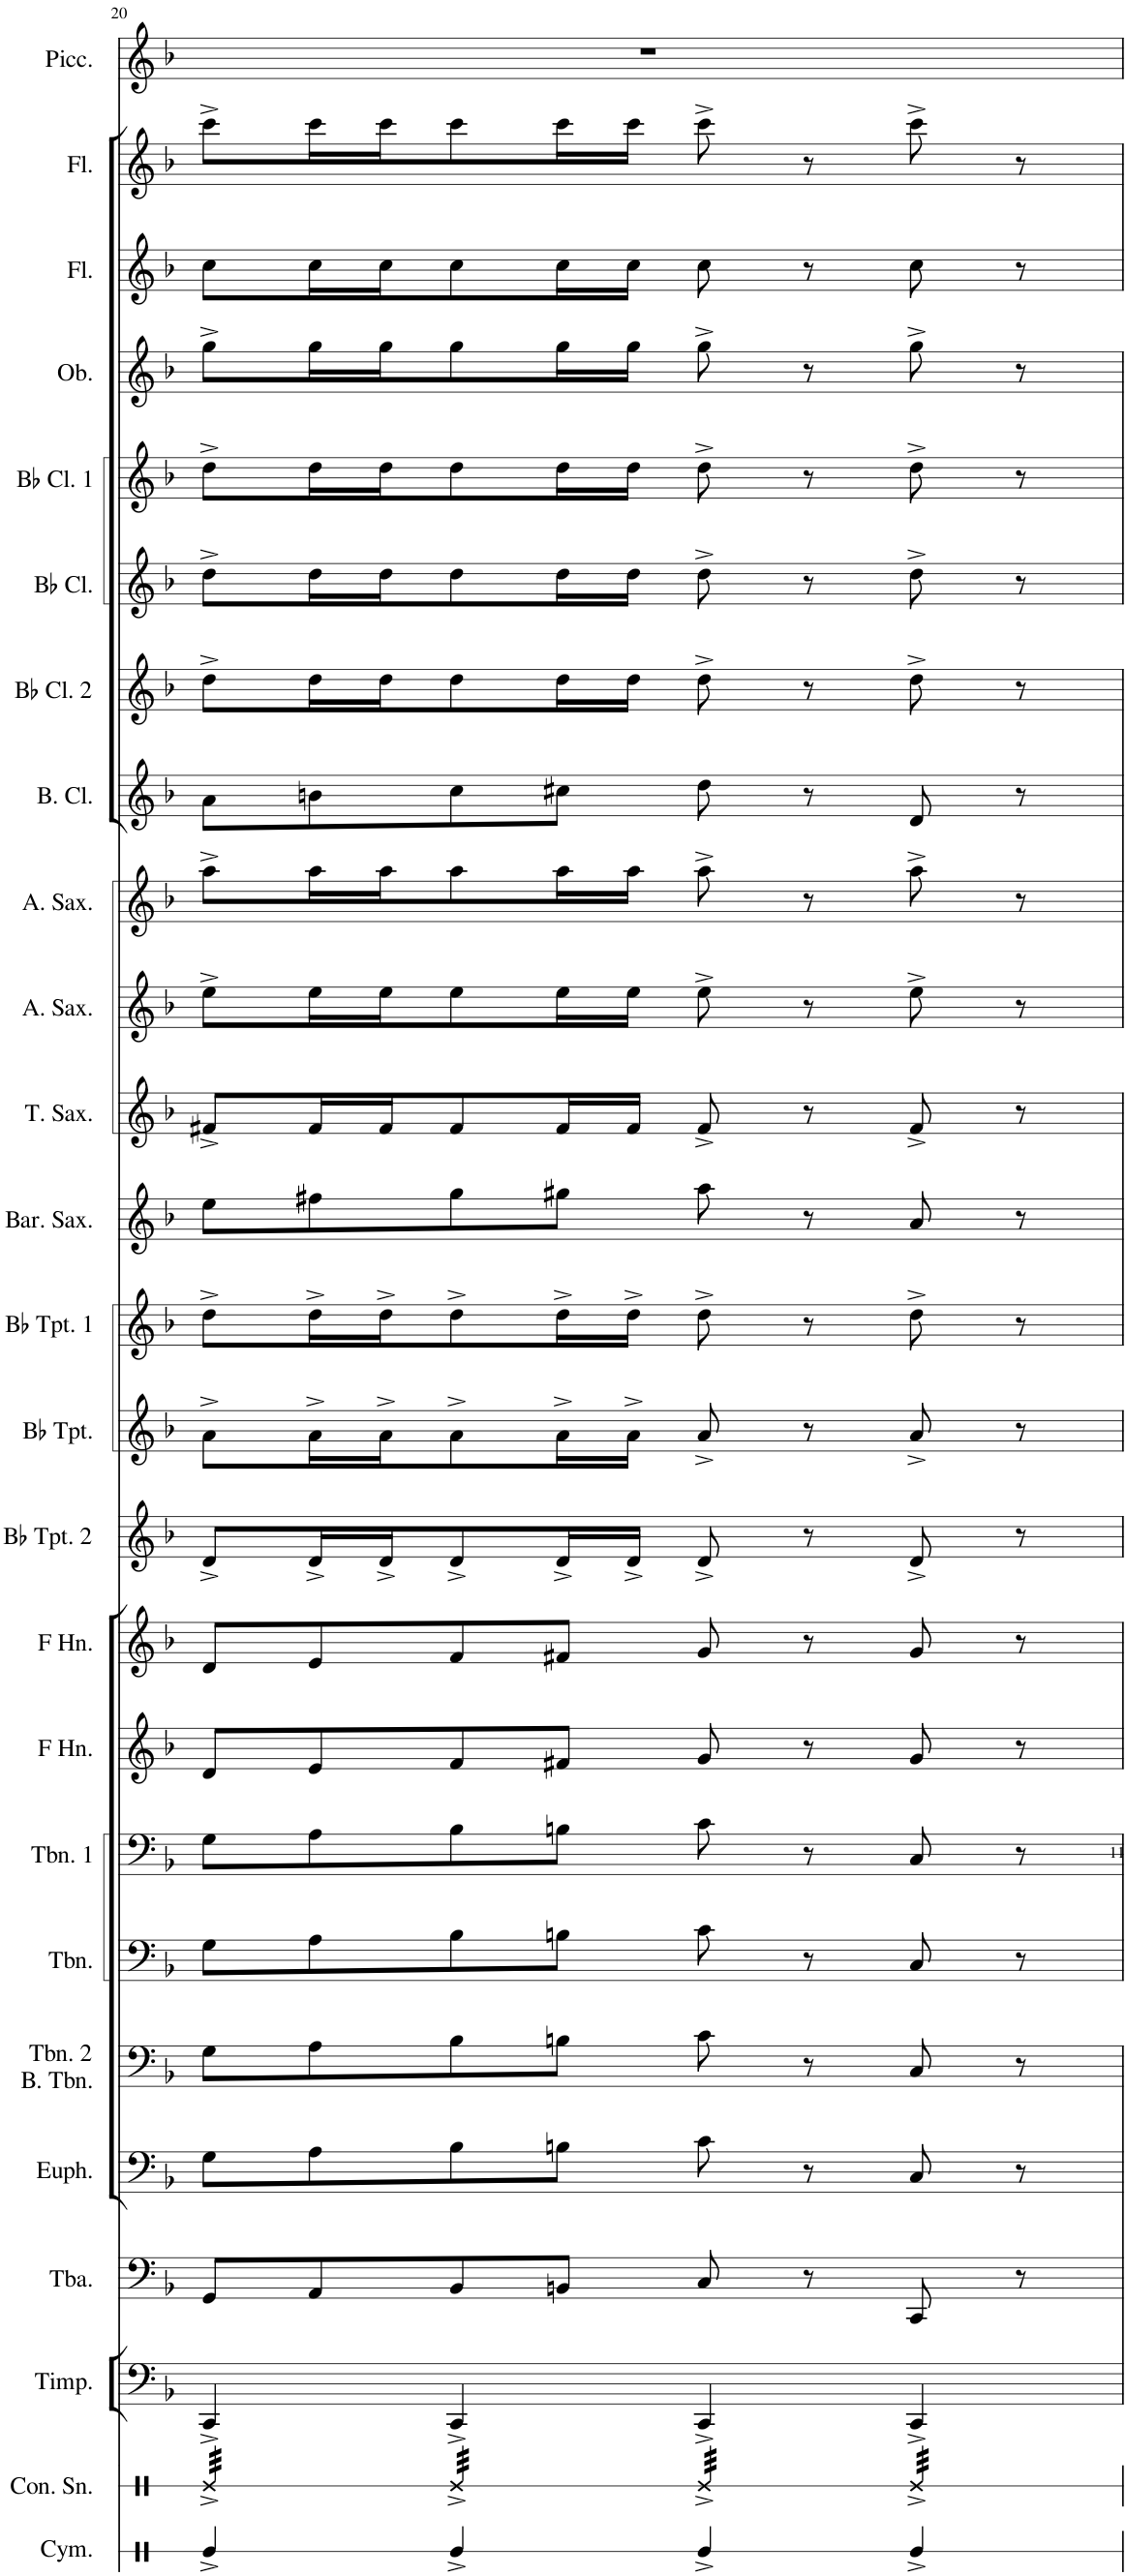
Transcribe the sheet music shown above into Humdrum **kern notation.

**kern	**kern	**kern	**kern	**kern	**kern	**kern	**kern	**kern	**kern	**kern	**kern	**kern	**kern	**kern	**kern	**kern	**kern	**kern	**kern	**kern	**kern	**kern	**kern	**kern
*part25	*part24	*part23	*part22	*part21	*part20	*part19	*part18	*part17	*part16	*part15	*part14	*part13	*part12	*part11	*part10	*part9	*part8	*part7	*part6	*part5	*part4	*part3	*part2	*part1
*staff25	*staff24	*staff23	*staff22	*staff21	*staff20	*staff19	*staff18	*staff17	*staff16	*staff15	*staff14	*staff13	*staff12	*staff11	*staff10	*staff9	*staff8	*staff7	*staff6	*staff5	*staff4	*staff3	*staff2	*staff1
*I"Cymbal	*I"Concert Snare Drum	*I"Timpani	*I"Tuba	*I"Euphonium	*I"Trombone 3	*I"Trombone	*I"Trombone 1 &amp; 2	*I"Horn in F	*I"Horn in F 1 &amp; 2	*I"Bb Trumpet 3	*I"Bb Trumpet	*I"Bb Trumpet 1 &amp; 2	*I"Baritone Saxophone	*I"Tenor Saxophone	*I"Alto Saxophone	*I"Alto Saxophone 1 &amp; 2	*I"Bass Clarinet	*I"Bb Clarinet 3	*I"Bb Clarinet	*I"Bb Clarinet 1 &amp; 2	*I"Oboe 1 &amp; 2	*I"Flute	*I"Flutes 1 &amp; 2	*I"Piccolo
*I'Cym.	*I'Con. Sn.	*I'Timp.	*I'Tba.	*I'Euph.	*	*I'Tbn.	*I'Tbn. 1	*	*	*I'Bb Tpt. 2	*I'Bb Tpt.	*I'Bb Tpt. 1	*I'Bar. Sax.	*I'T. Sax.	*I'A. Sax.	*I'A. Sax.	*I'B. Cl.	*I'Bb Cl. 2	*I'Bb Cl.	*I'Bb Cl. 1	*I'Ob.	*I'Fl.	*I'Fl.	*I'Picc.
!!LO:PB:g=z
*clefX	*clefX	*clefF4	*clefF4	*clefF4	*clefF4	*clefF4	*clefF4	*clefG2	*clefG2	*clefG2	*clefG2	*clefG2	*clefG2	*clefG2	*clefG2	*clefG2	*clefG2	*clefG2	*clefG2	*clefG2	*clefG2	*clefG2	*clefG2	*clefG2
*	*	*	*	*	*	*	*	*Trd4c7	*Trd4c7	*Trd1c2	*Trd1c2	*Trd1c2	*Trd12c21	*Trd8c14	*Trd5c9	*Trd5c9	*Trd8c14	*Trd1c2	*Trd1c2	*Trd1c2	*	*	*	*Trd-7c-12
*k[]	*k[]	*k[b-]	*k[b-]	*k[b-]	*k[b-]	*k[b-]	*k[b-]	*k[b-]	*k[b-]	*k[b-]	*k[b-]	*k[b-]	*k[b-]	*k[b-]	*k[b-]	*k[b-]	*k[b-]	*k[b-]	*k[b-]	*k[b-]	*k[b-]	*k[b-]	*k[b-]	*k[b-]
*M2/2	*M2/2	*M2/2	*M2/2	*M2/2	*M2/2	*M2/2	*M2/2	*M2/2	*M2/2	*M2/2	*M2/2	*M2/2	*M2/2	*M2/2	*M2/2	*M2/2	*M2/2	*M2/2	*M2/2	*M2/2	*M2/2	*M2/2	*M2/2	*M2/2
*met(c|)	*met(c|)	*met(c|)	*met(c|)	*met(c|)	*met(c|)	*met(c|)	*met(c|)	*met(c|)	*met(c|)	*met(c|)	*met(c|)	*met(c|)	*met(c|)	*met(c|)	*met(c|)	*met(c|)	*met(c|)	*met(c|)	*met(c|)	*met(c|)	*met(c|)	*met(c|)	*met(c|)	*met(c|)
=20	=20	=20	=20	=20	=20	=20	=20	=20	=20	=20	=20	=20	=20	=20	=20	=20	=20	=20	=20	=20	=20	=20	=20	=20
*	*tremolo	*	*	*	*	*	*	*	*	*	*	*	*	*	*	*	*	*	*	*	*	*	*	*
4Re^/	32Re^/LLL	4CC^/	8GG/L	8G\L	8G\L	8G\L	8G\L	8d/L	8d/L	8d^/L	8a^\L	8dd^\L	8ee\L	8f#X^/L	8ee^\L	8aa^\L	8a\L	8dd^\L	8dd^\L	8dd^\L	8gg^\L	8cc\L	8ccc^\L	1r
.	32Re^/	.	.	.	.	.	.	.	.	.	.	.	.	.	.	.	.	.	.	.	.	.	.	.
.	32Re^/	.	.	.	.	.	.	.	.	.	.	.	.	.	.	.	.	.	.	.	.	.	.	.
.	32Re^/	.	.	.	.	.	.	.	.	.	.	.	.	.	.	.	.	.	.	.	.	.	.	.
.	32Re^/	.	8AA/	8A\	8A\	8A\	8A\	8e/	8e/	16d^/L	16a^\L	16dd^\L	8ff#X\	16f#/L	16ee\L	16aa\L	8bn\	16dd\L	16dd\L	16dd\L	16gg\L	16cc\L	16ccc\L	.
.	32Re^/	.	.	.	.	.	.	.	.	.	.	.	.	.	.	.	.	.	.	.	.	.	.	.
.	32Re^/	.	.	.	.	.	.	.	.	16d^/J	16a^\J	16dd^\J	.	16f#/J	16ee\J	16aa\J	.	16dd\J	16dd\J	16dd\J	16gg\J	16cc\J	16ccc\J	.
.	32Re^/JJJ	.	.	.	.	.	.	.	.	.	.	.	.	.	.	.	.	.	.	.	.	.	.	.
4Re^/	32Re^/LLL	4CC^/	8BB-/	8B-\	8B-\	8B-\	8B-\	8f/	8f/	8d^/	8a^\	8dd^\	8gg\	8f#/	8ee\	8aa\	8cc\	8dd\	8dd\	8dd\	8gg\	8cc\	8ccc\	.
.	32Re^/	.	.	.	.	.	.	.	.	.	.	.	.	.	.	.	.	.	.	.	.	.	.	.
.	32Re^/	.	.	.	.	.	.	.	.	.	.	.	.	.	.	.	.	.	.	.	.	.	.	.
.	32Re^/	.	.	.	.	.	.	.	.	.	.	.	.	.	.	.	.	.	.	.	.	.	.	.
.	32Re^/	.	8BBn/J	8Bn\J	8Bn\J	8Bn\J	8Bn\J	8f#X/J	8f#X/J	16d^/L	16a^\L	16dd^\L	8gg#X\J	16f#/L	16ee\L	16aa\L	8cc#X\J	16dd\L	16dd\L	16dd\L	16gg\L	16cc\L	16ccc\L	.
.	32Re^/	.	.	.	.	.	.	.	.	.	.	.	.	.	.	.	.	.	.	.	.	.	.	.
.	32Re^/	.	.	.	.	.	.	.	.	16d^/JJ	16a^\JJ	16dd^\JJ	.	16f#/JJ	16ee\JJ	16aa\JJ	.	16dd\JJ	16dd\JJ	16dd\JJ	16gg\JJ	16cc\JJ	16ccc\JJ	.
.	32Re^/JJJ	.	.	.	.	.	.	.	.	.	.	.	.	.	.	.	.	.	.	.	.	.	.	.
4Re^/	32Re^/LLL	4CC^/	8C/	8c\	8c\	8c\	8c\	8g/	8g/	8d^/	8a^/	8dd^\	8aa\	8f#^/	8ee^\	8aa^\	8dd\	8dd^\	8dd^\	8dd^\	8gg^\	8cc\	8ccc^\	.
.	32Re^/	.	.	.	.	.	.	.	.	.	.	.	.	.	.	.	.	.	.	.	.	.	.	.
.	32Re^/	.	.	.	.	.	.	.	.	.	.	.	.	.	.	.	.	.	.	.	.	.	.	.
.	32Re^/	.	.	.	.	.	.	.	.	.	.	.	.	.	.	.	.	.	.	.	.	.	.	.
.	32Re^/	.	8r	8r	8r	8r	8r	8r	8r	8r	8r	8r	8r	8r	8r	8r	8r	8r	8r	8r	8r	8r	8r	.
.	32Re^/	.	.	.	.	.	.	.	.	.	.	.	.	.	.	.	.	.	.	.	.	.	.	.
.	32Re^/	.	.	.	.	.	.	.	.	.	.	.	.	.	.	.	.	.	.	.	.	.	.	.
.	32Re^/JJJ	.	.	.	.	.	.	.	.	.	.	.	.	.	.	.	.	.	.	.	.	.	.	.
4Re^/	32Re^/LLL	4CC^/	8CC/	8C/	8C/	8C/	8C/	8g/	8g/	8d^/	8a^/	8dd^\	8a/	8f#^/	8ee^\	8aa^\	8d/	8dd^\	8dd^\	8dd^\	8gg^\	8cc\	8ccc^\	.
.	32Re^/	.	.	.	.	.	.	.	.	.	.	.	.	.	.	.	.	.	.	.	.	.	.	.
.	32Re^/	.	.	.	.	.	.	.	.	.	.	.	.	.	.	.	.	.	.	.	.	.	.	.
.	32Re^/	.	.	.	.	.	.	.	.	.	.	.	.	.	.	.	.	.	.	.	.	.	.	.
.	32Re^/	.	8r	8r	8r	8r	8r	8r	8r	8r	8r	8r	8r	8r	8r	8r	8r	8r	8r	8r	8r	8r	8r	.
.	32Re^/	.	.	.	.	.	.	.	.	.	.	.	.	.	.	.	.	.	.	.	.	.	.	.
.	32Re^/	.	.	.	.	.	.	.	.	.	.	.	.	.	.	.	.	.	.	.	.	.	.	.
.	32Re^/JJJ	.	.	.	.	.	.	.	.	.	.	.	.	.	.	.	.	.	.	.	.	.	.	.
*	*Xtremolo	*	*	*	*	*	*	*	*	*	*	*	*	*	*	*	*	*	*	*	*	*	*	*
=	=	=	=	=	=	=	=	=	=	=	=	=	=	=	=	=	=	=	=	=	=	=	=	=
*-	*-	*-	*-	*-	*-	*-	*-	*-	*-	*-	*-	*-	*-	*-	*-	*-	*-	*-	*-	*-	*-	*-	*-	*-
